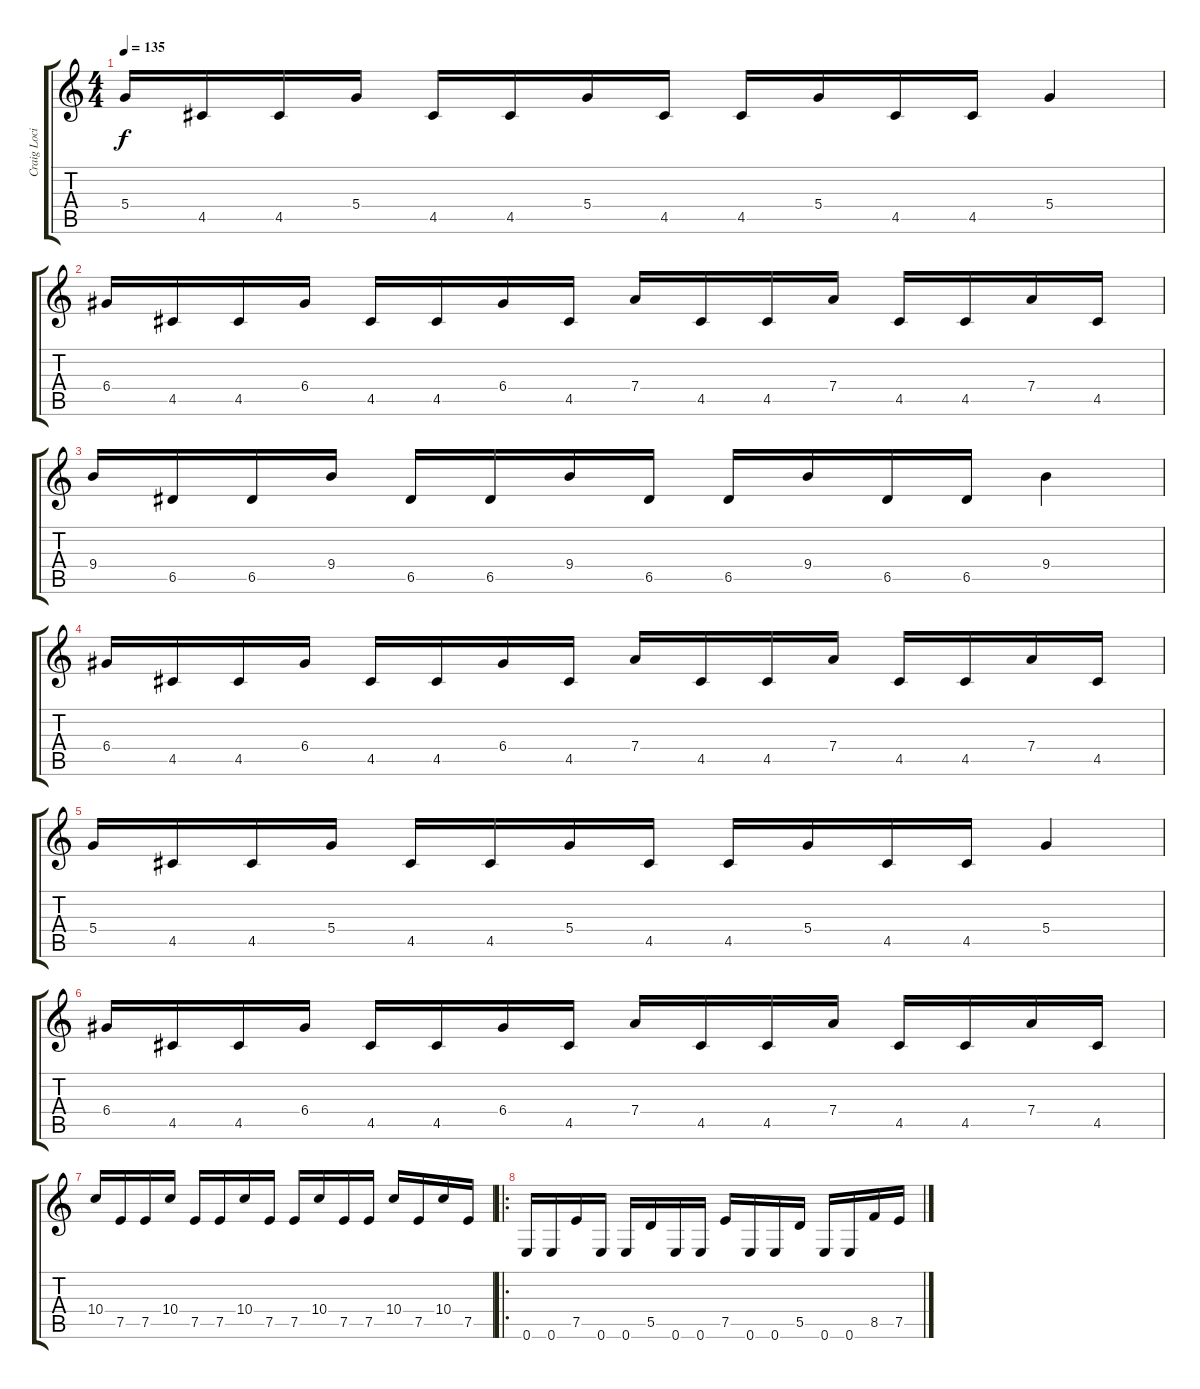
\track ("Craig Locicero" "Craig Loci") {instrument distortionguitar}
\staff {score tabs}
\tuning (E4 B3 G3 D3 A2 E2) {hide}
\ts (4 4)
\tempo 135
\clef g2
\ks c
5.4.16{dy f} 4.5.16 4.5.16 5.4.16 4.5.16 4.5.16 5.4.16 4.5.16 4.5.16 5.4.16 4.5.16 4.5.16 5.4.4 |
6.4.16 4.5.16 4.5.16 6.4.16 4.5.16 4.5.16 6.4.16 4.5.16 7.4.16 4.5.16 4.5.16 7.4.16 4.5.16 4.5.16 7.4.16 4.5.16 |
9.4.16 6.5.16 6.5.16 9.4.16 6.5.16 6.5.16 9.4.16 6.5.16 6.5.16 9.4.16 6.5.16 6.5.16 9.4.4 |
6.4.16 4.5.16 4.5.16 6.4.16 4.5.16 4.5.16 6.4.16 4.5.16 7.4.16 4.5.16 4.5.16 7.4.16 4.5.16 4.5.16 7.4.16 4.5.16 |
5.4.16 4.5.16 4.5.16 5.4.16 4.5.16 4.5.16 5.4.16 4.5.16 4.5.16 5.4.16 4.5.16 4.5.16 5.4.4 |
6.4.16 4.5.16 4.5.16 6.4.16 4.5.16 4.5.16 6.4.16 4.5.16 7.4.16 4.5.16 4.5.16 7.4.16 4.5.16 4.5.16 7.4.16 4.5.16 |
10.4.16 7.5.16 7.5.16 10.4.16 7.5.16 7.5.16 10.4.16 7.5.16 7.5.16 10.4.16 7.5.16 7.5.16 10.4.16 7.5.16 10.4.16 7.5.16 |
\ro
0.6.16 0.6.16 7.5.16 0.6.16 0.6.16 5.5.16 0.6.16 0.6.16 7.5.16 0.6.16 0.6.16 5.5.16 0.6.16 0.6.16 8.5.16 7.5.16
